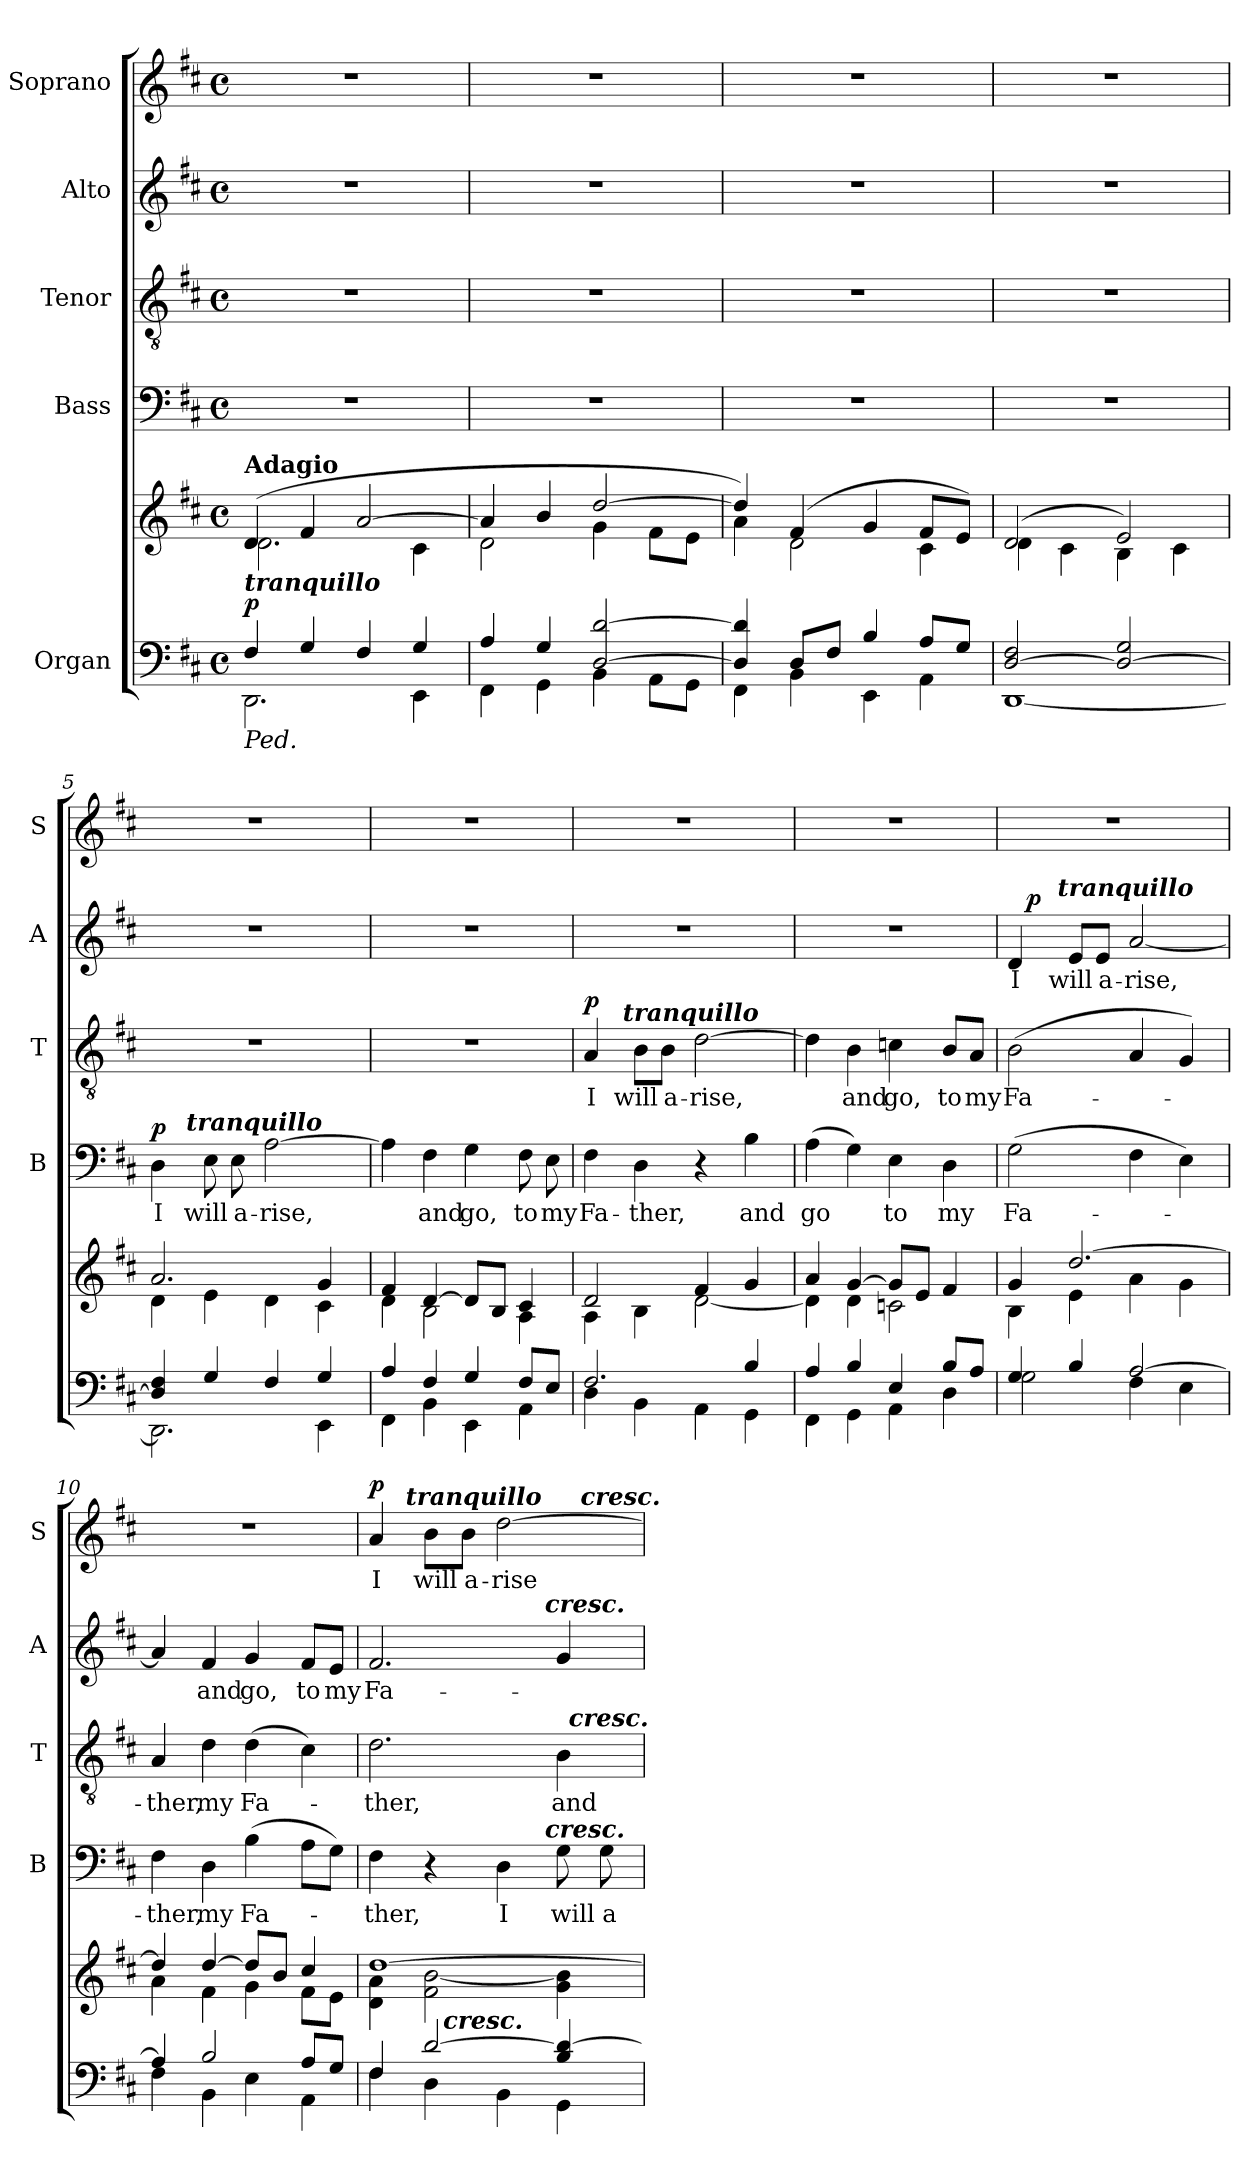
**kern	**kern	**dynam	**kern	**text	**dynam	**kern	**text	**dynam	**kern	**text	**dynam	**kern	**text	**dynam
*part5	*part5	*part5	*part4	*part4	*part4	*part3	*part3	*part3	*part2	*part2	*part2	*part1	*part1	*part1
*staff6	*staff5	*staff5/6	*staff4	*staff4	*staff4	*staff3	*staff3	*staff3	*staff2	*staff2	*staff2	*staff1	*staff1	*staff1
*I"Organ	*	*	*I"Bass	*	*	*I"Tenor	*	*	*I"Alto	*	*	*I"Soprano	*	*
*	*	*	*I'B	*	*	*I'T	*	*	*I'A	*	*	*I'S	*	*
*clefF4	*clefG2	*	*clefF4	*	*	*clefGv2	*	*	*clefG2	*	*	*clefG2	*	*
*k[f#c#]	*k[f#c#]	*	*k[f#c#]	*	*	*k[f#c#]	*	*	*k[f#c#]	*	*	*k[f#c#]	*	*
*D:	*D:	*	*D:	*	*	*D:	*	*	*D:	*	*	*D:	*	*
*M4/4	*M4/4	*	*M4/4	*	*	*M4/4	*	*	*M4/4	*	*	*M4/4	*	*
*met(c)	*met(c)	*	*met(c)	*	*	*met(c)	*	*	*met(c)	*	*	*met(c)	*	*
*MM72	*MM72	*	*MM72	*	*	*MM72	*	*	*MM72	*	*	*MM72	*	*
=1	=1	=1	=1	=1	=1	=1	=1	=1	=1	=1	=1	=1	=1	=1
*^	*^	*	*	*	*	*	*	*	*	*	*	*	*	*
!	!	!LO:TX:a:B:t=Adagio	!	!	!	!	!	!	!	!	!	!	!	!	!	!
!LO:TX:a:Bi:t=tranquillo	!	!	!	!	!	!	!	!	!	!	!	!	!	!	!	!
!LO:TX:b:i:t=Ped.	!	!	!	!	!	!	!	!	!	!	!	!	!	!	!	!
!	!	!	!	!LO:DY:a=2	!	!	!	!	!	!	!	!	!	!	!	!
4F#/	2.DD\	(4d/	2.d\	p	1r	.	.	1r	.	.	1r	.	.	1r	.	.
4G/	.	4f#/	.	.	.	.	.	.	.	.	.	.	.	.	.	.
4F#/	.	[>2a/	.	.	.	.	.	.	.	.	.	.	.	.	.	.
4G/	4EE\	.	4c#\	.	.	.	.	.	.	.	.	.	.	.	.	.
=2	=2	=2	=2	=2	=2	=2	=2	=2	=2	=2	=2	=2	=2	=2	=2	=2
4A/	4FF#\	4a/]	2d\	.	1r	.	.	1r	.	.	1r	.	.	1r	.	.
4G/	4GG\	4b/	.	.	.	.	.	.	.	.	.	.	.	.	.	.
[>2D/ [>2d/	4BB\	[>2dd/	4g\	.	.	.	.	.	.	.	.	.	.	.	.	.
.	8AA\L	.	8f#\L	.	.	.	.	.	.	.	.	.	.	.	.	.
.	8GG\J	.	8e\J	.	.	.	.	.	.	.	.	.	.	.	.	.
=3	=3	=3	=3	=3	=3	=3	=3	=3	=3	=3	=3	=3	=3	=3	=3	=3
4D/] 4d/]	4FF#\	4dd/])	4a\	.	1r	.	.	1r	.	.	1r	.	.	1r	.	.
8D/L	4BB\	(4f#/	2d\	.	.	.	.	.	.	.	.	.	.	.	.	.
8F#/J	.	.	.	.	.	.	.	.	.	.	.	.	.	.	.	.
4B/	4EE\	4g/	.	.	.	.	.	.	.	.	.	.	.	.	.	.
8A/L	4AA\	8f#/L	4c#\	.	.	.	.	.	.	.	.	.	.	.	.	.
8G/J	.	8e/J)	.	.	.	.	.	.	.	.	.	.	.	.	.	.
=4	=4	=4	=4	=4	=4	=4	=4	=4	=4	=4	=4	=4	=4	=4	=4	=4
[>2D/ 2F#/	[<1DD	(2d/	4d\	.	1r	.	.	1r	.	.	1r	.	.	1r	.	.
.	.	.	4c#\	.	.	.	.	.	.	.	.	.	.	.	.	.
2D/_ 2G/	.	2e/)	4B\	.	.	.	.	.	.	.	.	.	.	.	.	.
.	.	.	4c#\	.	.	.	.	.	.	.	.	.	.	.	.	.
=5	=5	=5	=5	=5	=5	=5	=5	=5	=5	=5	=5	=5	=5	=5	=5	=5
!	!	!	!	!	!	!	!LO:DY:a	!	!	!	!	!	!	!	!	!
*	*	*	*	*	*^	*	*	*	*	*	*	*	*	*	*	*
4D/] 4F#/	2.DD\]	2.a/	4d\	.	4D\	8.ryy	I	p	1r	.	.	1r	.	.	1r	.	.
!	!	!	!	!	!	!LO:TX:a:Bi:t=tranquillo	!	!	!	!	!	!	!	!	!	!	!
.	.	.	.	.	.	2ryy	.	.	.	.	.	.	.	.	.	.	.
4G/	.	.	4e\	.	8E\	.	will	.	.	.	.	.	.	.	.	.	.
.	.	.	.	.	8E\	.	a-	.	.	.	.	.	.	.	.	.	.
4F#/	.	.	4d\	.	[2A\	.	-rise,	.	.	.	.	.	.	.	.	.	.
.	.	.	.	.	.	4ryy	.	.	.	.	.	.	.	.	.	.	.
4G/	4EE\	4g/	4c#\	.	.	.	.	.	.	.	.	.	.	.	.	.	.
.	.	.	.	.	.	16ryy	.	.	.	.	.	.	.	.	.	.	.
*	*	*	*	*	*v	*v	*	*	*	*	*	*	*	*	*	*	*
=6	=6	=6	=6	=6	=6	=6	=6	=6	=6	=6	=6	=6	=6	=6	=6	=6
4A/	4FF#\	4f#/	4d\	.	4A\]	.	.	1r	.	.	1r	.	.	1r	.	.
4F#/	4BB\	[>4d/	2B\	.	4F#\	and	.	.	.	.	.	.	.	.	.	.
4G/	4EE\	8d/L]	.	.	4G\	go,	.	.	.	.	.	.	.	.	.	.
.	.	8B/J	.	.	.	.	.	.	.	.	.	.	.	.	.	.
8F#/L	4AA\	4c#/	4A\	.	8F#\	to	.	.	.	.	.	.	.	.	.	.
8E/J	.	.	.	.	8E\	my	.	.	.	.	.	.	.	.	.	.
!!LO:LB:g=z
=7	=7	=7	=7	=7	=7	=7	=7	=7	=7	=7	=7	=7	=7	=7	=7	=7
!	!	!	!	!	!	!	!	!	!	!LO:DY:a	!	!	!	!	!	!
*	*	*	*	*	*	*	*	*^	*	*	*	*	*	*	*	*
2.F#/	4D\	2d/	4A\	.	4F#\	Fa-	.	4A/	8..ryy	I	p	1r	.	.	1r	.	.
!	!	!	!	!	!	!	!	!	!LO:TX:a:Bi:t=tranquillo	!	!	!	!	!	!	!	!
.	.	.	.	.	.	.	.	.	2ryy	.	.	.	.	.	.	.	.
.	4BB\	.	4B\	.	4D\	-ther,	.	8B\L	.	will	.	.	.	.	.	.	.
.	.	.	.	.	.	.	.	8B\J	.	a-	.	.	.	.	.	.	.
.	4AA\	4f#/	[<2d\	.	4r	.	.	[2d\	.	-rise,	.	.	.	.	.	.	.
.	.	.	.	.	.	.	.	.	4ryy	.	.	.	.	.	.	.	.
4B/	4GG\	4g/	.	.	4B\	and	.	.	.	.	.	.	.	.	.	.	.
.	.	.	.	.	.	.	.	.	32ryy	.	.	.	.	.	.	.	.
*	*	*	*	*	*	*	*	*v	*v	*	*	*	*	*	*	*	*
=8	=8	=8	=8	=8	=8	=8	=8	=8	=8	=8	=8	=8	=8	=8	=8	=8
4A/	4FF#\	4a/	4d\]	.	(4A\	go	.	4d\]	.	.	1r	.	.	1r	.	.
4B/	4GG\	[>4g/	4d\	.	4G\)	.	.	4B\	and	.	.	.	.	.	.	.
4E/	4AA\	8g/L]	2cn\	.	4E\	to	.	4cn\	go,	.	.	.	.	.	.	.
.	.	8e/J	.	.	.	.	.	.	.	.	.	.	.	.	.	.
8B/L	4D\	4f#/	.	.	4D\	my	.	8B/L	to	.	.	.	.	.	.	.
8A/J	.	.	.	.	.	.	.	8A/J	my	.	.	.	.	.	.	.
=9	=9	=9	=9	=9	=9	=9	=9	=9	=9	=9	=9	=9	=9	=9	=9	=9
*	*	*	*	*	*	*	*	*	*	*	*^	*	*	*	*	*
*	*	*	*	*	*	*	*	*	*	*	*	*^	*	*	*	*	*
4G/	2G\	4g/	4B\	.	(2G\	Fa-	.	(2B\	Fa-	.	4d/	16ryy	8..ryy	I	.	1r	.	.
!	!	!	!	!	!	!	!	!	!	!	!	!	!	!	!LO:DY:a	!	!	!
.	.	.	.	.	.	.	.	.	.	.	.	2...ryy	.	.	p	.	.	.
!	!	!	!	!	!	!	!	!	!	!	!	!	!LO:TX:a:Bi:t=tranquillo	!	!	!	!	!
.	.	.	.	.	.	.	.	.	.	.	.	.	2ryy	.	.	.	.	.
4B/	.	[>2.dd/	4e\	.	.	.	.	.	.	.	8e/L	.	.	will	.	.	.	.
.	.	.	.	.	.	.	.	.	.	.	8e/J	.	.	a-	.	.	.	.
[>2A/	4F#\	.	4a\	.	4F#\	.	.	4A/	.	.	[2a/	.	.	-rise,	.	.	.	.
.	.	.	.	.	.	.	.	.	.	.	.	.	4ryy	.	.	.	.	.
.	4E\	.	4g\	.	4E\)	.	.	4G/)	.	.	.	.	.	.	.	.	.	.
.	.	.	.	.	.	.	.	.	.	.	.	.	32ryy	.	.	.	.	.
*	*	*	*	*	*	*	*	*	*	*	*v	*v	*v	*	*	*	*	*
=10	=10	=10	=10	=10	=10	=10	=10	=10	=10	=10	=10	=10	=10	=10	=10	=10
4A/]	4F#\	4dd/]	4a\	.	4F#\	-ther,	.	4A/	-ther,	.	4a/]	.	.	1r	.	.
2B/	4BB\	[>4dd/	4f#\	.	4D\	my	.	4d\	my	.	4f#/	and	.	.	.	.
.	4E\	8dd/L]	4g\	.	(4B\	Fa-	.	(4d\	Fa-	.	4g/	go,	.	.	.	.
.	.	8b/J	.	.	.	.	.	.	.	.	.	.	.	.	.	.
8A/L	4AA\	4cc#/	8f#\L	.	8A\L	.	.	4c#\)	.	.	8f#/L	to	.	.	.	.
8G/J	.	.	8e\J	.	8G\J)	.	.	.	.	.	8e/J	my	.	.	.	.
=11	=11	=11	=11	=11	=11	=11	=11	=11	=11	=11	=11	=11	=11	=11	=11	=11
!	!	!	!	!	!	!	!	!	!	!	!	!	!	!	!	!LO:DY:a
*	*^	*	*	*	*^	*	*	*^	*	*	*^	*	*	*^	*	*
*	*	*	*	*	*	*	*	*	*	*	*	*	*	*	*	*	*	*	*^	*	*
4F#/	4F#\	4ryy	[>1dd	4d\ 4a\	.	4F#\	2ryy	-ther,	.	2.d\	2ryy	-ther,	.	2.f#/	2ryy	Fa-	.	4a/	8.ryy	2ryy	I	p
!	!	!	!	!	!	!	!	!	!	!	!	!	!	!	!	!	!	!	!LO:TX:a:Bi:t=tranquillo	!	!	!
.	.	.	.	.	.	.	.	.	.	.	.	.	.	.	.	.	.	.	2ryy	.	.	.
[>2d/	4D\	16ryy	.	2f#\ [<2b\	.	4r	.	.	.	.	.	.	.	.	.	.	.	8b\L	.	.	will	.
!	!	!LO:TX:a:Bi:t=cresc.	!	!	!	!	!	!	!	!	!	!	!	!	!	!	!	!	!	!	!	!
.	.	2ryy	.	.	.	.	.	.	.	.	.	.	.	.	.	.	.	.	.	.	.	.
.	.	.	.	.	.	.	.	.	.	.	.	.	.	.	.	.	.	8b\J	.	.	a-	.
.	4BB\	.	.	.	.	4D\	8..ryy	I	.	.	4ryy	.	.	.	8..ryy	.	.	[2dd\	.	4ryy	-rise	.
.	.	.	.	.	.	.	.	.	.	.	.	.	.	.	.	.	.	.	4ryy	.	.	.
!	!	!	!	!	!	!	!	!	!	!	!	!	!	!	!LO:TX:a:Bi:t=cresc.	!	!	!	!	!	!	!
!	!	!	!	!	!	!	!LO:TX:a:Bi:t=cresc.	!	!	!	!	!	!	!	!	!	!	!	!	!	!	!
.	.	.	.	.	.	.	4ryy	.	.	.	.	.	.	.	4ryy	.	.	.	.	.	.	.
4B/ 4d/_	4GG\	.	.	4g\ 4b\]	.	8G\	.	will	.	4B\	32ryy	and	.	4g/	.	.	.	.	.	16ryy	.	.
!	!	!	!	!	!	!	!	!	!	!	!LO:TX:a:Bi:t=cresc.	!	!	!	!	!	!	!	!	!	!	!
.	.	.	.	.	.	.	.	.	.	.	8..ryy	.	.	.	.	.	.	.	.	.	.	.
!	!	!	!	!	!	!	!	!	!	!	!	!	!	!	!	!	!	!	!	!LO:TX:a:Bi:t=cresc.	!	!
.	.	8.ryy	.	.	.	.	.	.	.	.	.	.	.	.	.	.	.	.	.	8.ryy	.	.
.	.	.	.	.	.	8G\	.	a-	.	.	.	.	.	.	.	.	.	.	.	.	.	.
.	.	.	.	.	.	.	.	.	.	.	.	.	.	.	.	.	.	.	16ryy	.	.	.
.	.	.	.	.	.	.	32ryy	.	.	.	.	.	.	.	32ryy	.	.	.	.	.	.	.
*v	*v	*v	*	*	*	*v	*v	*	*	*v	*v	*	*	*v	*v	*	*	*v	*v	*v	*	*
*	*v	*v	*	*	*	*	*	*	*	*	*	*	*	*	*
=	=	=	=	=	=	=	=	=	=	=	=	=	=	=
*-	*-	*-	*-	*-	*-	*-	*-	*-	*-	*-	*-	*-	*-	*-
